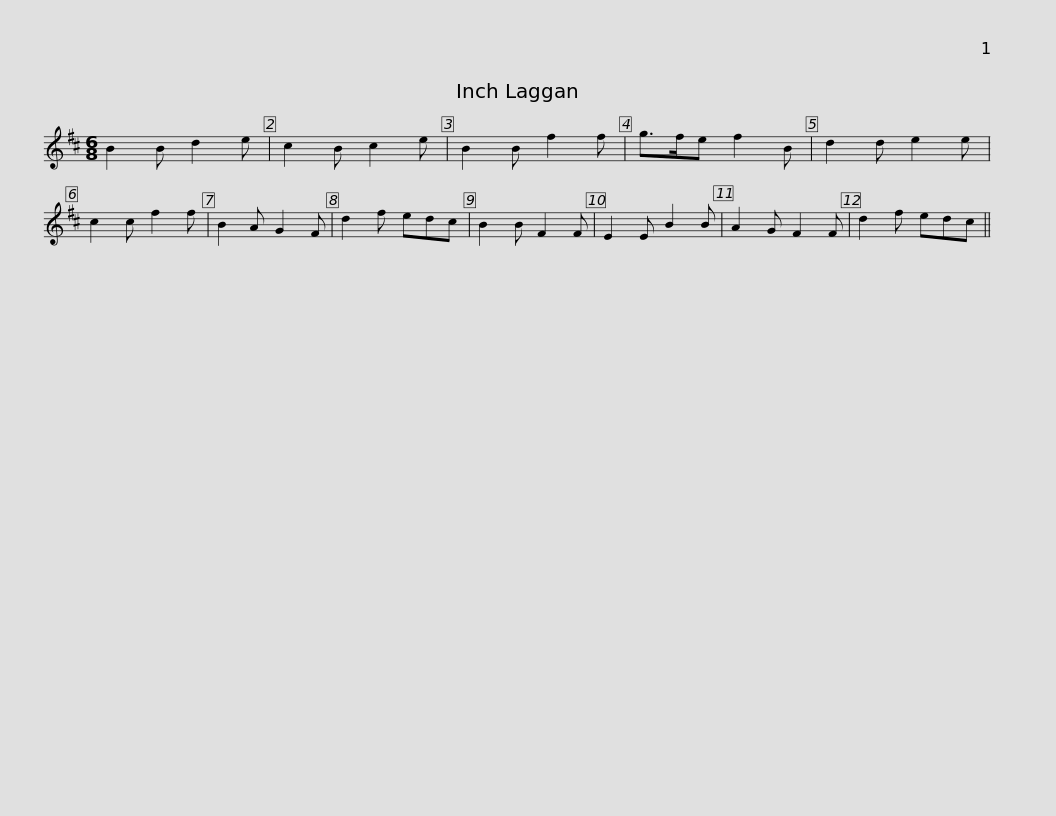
X:1
L:1/8
M:6/8
I:linebreak $
K:Bmin
V:1 treble
V:1
 B2 B d2 e | c2 B c2 e | B2 B f2 f | g>fe f2 B | d2 d e2 e | %5
 c2 c f2 f | B2 A G2 F | d2 f edc | B2 B F2 F |$ E2 E B2 B | %10
 A2 G F2 F | d2 f edc || %12
